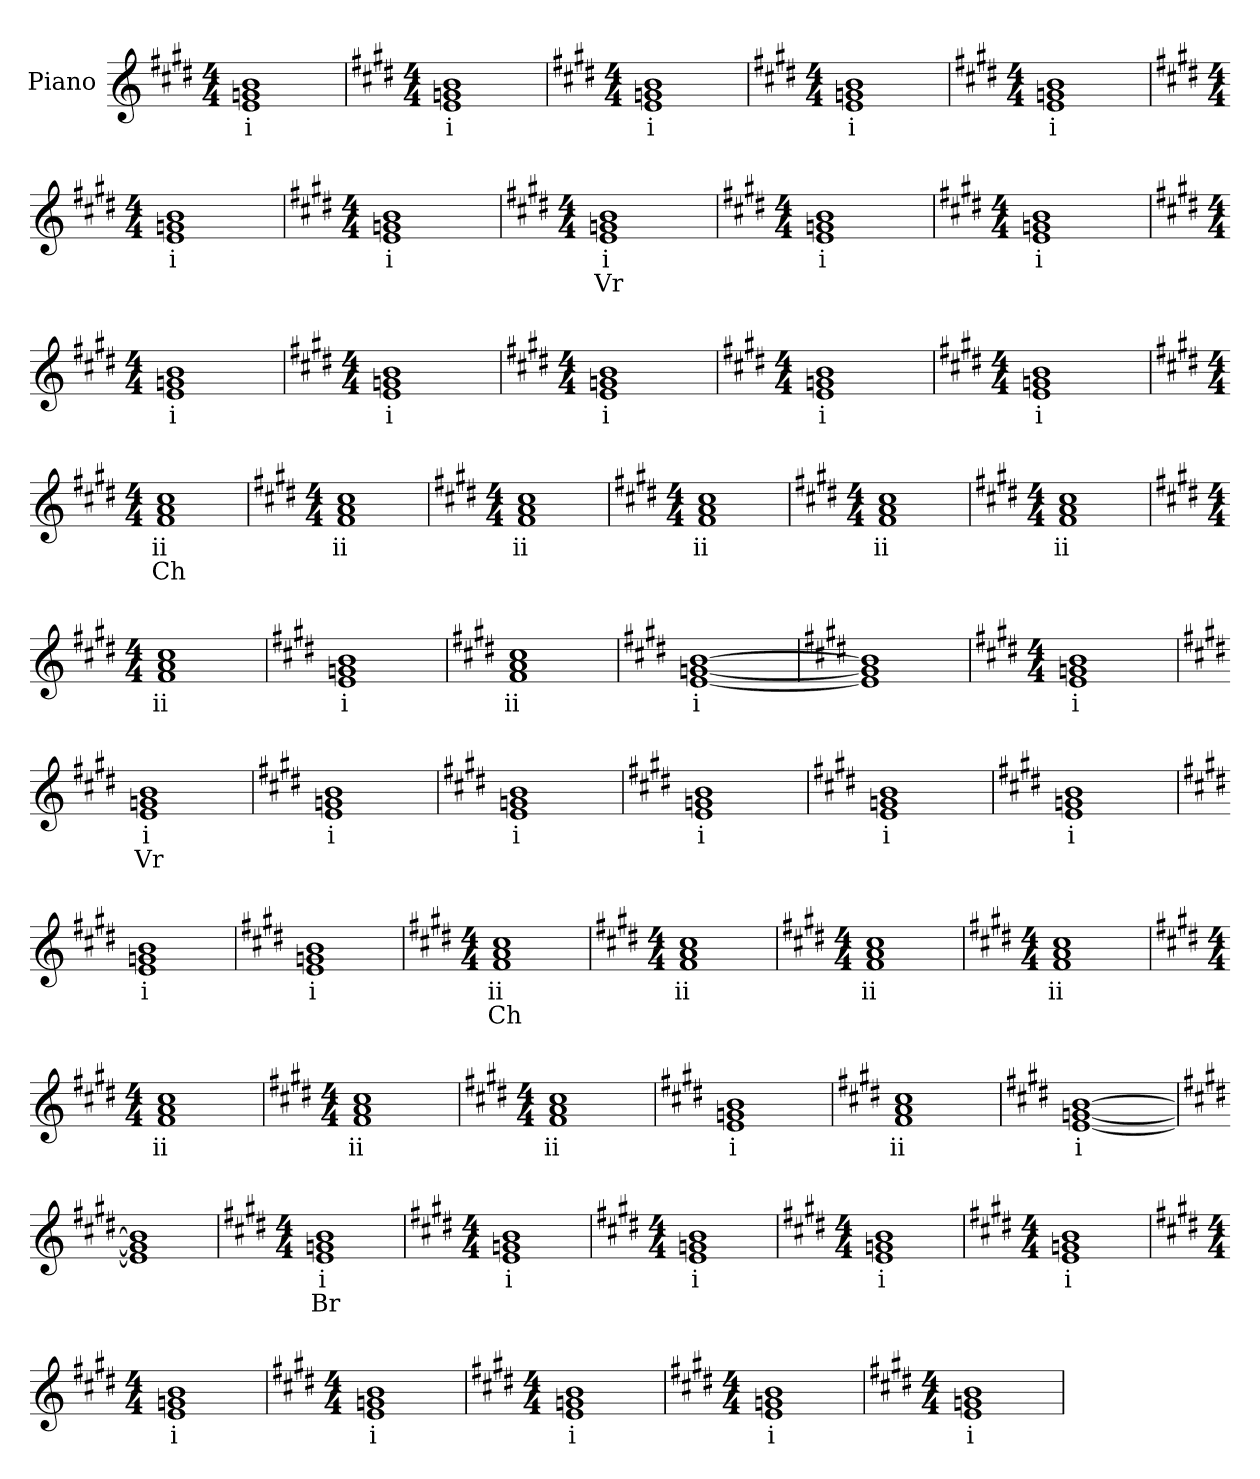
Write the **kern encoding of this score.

**kern	**text	**text
*part1	*part1	*part1
*staff1	*staff1	*staff1
*I"Piano	*	*
*I'Pno	*	*
*k[f#c#g#d#]	*	*
*E:	*	*
*M4/4	*	*
=	=	=
1e 1gn 1b	i	.
=	=	=
*k[f#c#g#d#]	*	*
*E:	*	*
*M4/4	*	*
1e 1gn 1b	i	.
=	=	=
*k[f#c#g#d#]	*	*
*E:	*	*
*M4/4	*	*
1e 1gn 1b	i	.
=	=	=
*k[f#c#g#d#]	*	*
*E:	*	*
*M4/4	*	*
1e 1gn 1b	i	.
=	=	=
*k[f#c#g#d#]	*	*
*E:	*	*
*M4/4	*	*
1e 1gn 1b	i	.
=	=	=
*k[f#c#g#d#]	*	*
*E:	*	*
*M4/4	*	*
1e 1gn 1b	i	.
=	=	=
*k[f#c#g#d#]	*	*
*E:	*	*
*M4/4	*	*
1e 1gn 1b	i	.
=	=	=
*k[f#c#g#d#]	*	*
*E:	*	*
*M4/4	*	*
1e 1gn 1b	i	Vr
=	=	=
*k[f#c#g#d#]	*	*
*E:	*	*
*M4/4	*	*
1e 1gn 1b	i	.
=	=	=
*k[f#c#g#d#]	*	*
*E:	*	*
*M4/4	*	*
1e 1gn 1b	i	.
=	=	=
*k[f#c#g#d#]	*	*
*E:	*	*
*M4/4	*	*
1e 1gn 1b	i	.
=	=	=
*k[f#c#g#d#]	*	*
*E:	*	*
*M4/4	*	*
1e 1gn 1b	i	.
=	=	=
*k[f#c#g#d#]	*	*
*E:	*	*
*M4/4	*	*
1e 1gn 1b	i	.
=	=	=
*k[f#c#g#d#]	*	*
*E:	*	*
*M4/4	*	*
1e 1gn 1b	i	.
=	=	=
*k[f#c#g#d#]	*	*
*E:	*	*
*M4/4	*	*
1e 1gn 1b	i	.
=	=	=
*k[f#c#g#d#]	*	*
*E:	*	*
*M4/4	*	*
1f# 1a 1cc#	ii	Ch
=	=	=
*k[f#c#g#d#]	*	*
*E:	*	*
*M4/4	*	*
1f# 1a 1cc#	ii	.
=	=	=
*k[f#c#g#d#]	*	*
*E:	*	*
*M4/4	*	*
1f# 1a 1cc#	ii	.
=	=	=
*k[f#c#g#d#]	*	*
*E:	*	*
*M4/4	*	*
1f# 1a 1cc#	ii	.
=	=	=
*k[f#c#g#d#]	*	*
*E:	*	*
*M4/4	*	*
1f# 1a 1cc#	ii	.
=	=	=
*k[f#c#g#d#]	*	*
*E:	*	*
*M4/4	*	*
1f# 1a 1cc#	ii	.
=	=	=
*k[f#c#g#d#]	*	*
*E:	*	*
*M4/4	*	*
1f# 1a 1cc#	ii	.
=	=	=
*k[f#c#g#d#]	*	*
*E:	*	*
1e 1gn 1b	i	.
=	=	=
*k[f#c#g#d#]	*	*
*E:	*	*
1f# 1a 1cc#	ii	.
=	=	=
*k[f#c#g#d#]	*	*
*E:	*	*
[1e [1gn [1b	i	.
=	=	=
*k[f#c#g#d#]	*	*
*E:	*	*
1e] 1gn] 1b]	.	.
=	=	=
*k[f#c#g#d#]	*	*
*E:	*	*
*M4/4	*	*
1e 1gn 1b	i	.
=	=	=
*k[f#c#g#d#]	*	*
*E:	*	*
1e 1gn 1b	i	Vr
=	=	=
*k[f#c#g#d#]	*	*
*E:	*	*
1e 1gn 1b	i	.
=	=	=
*k[f#c#g#d#]	*	*
*E:	*	*
1e 1gn 1b	i	.
=	=	=
*k[f#c#g#d#]	*	*
*E:	*	*
1e 1gn 1b	i	.
=	=	=
*k[f#c#g#d#]	*	*
*E:	*	*
1e 1gn 1b	i	.
=	=	=
*k[f#c#g#d#]	*	*
*E:	*	*
1e 1gn 1b	i	.
=	=	=
*k[f#c#g#d#]	*	*
*E:	*	*
1e 1gn 1b	i	.
=	=	=
*k[f#c#g#d#]	*	*
*E:	*	*
1e 1gn 1b	i	.
=	=	=
*k[f#c#g#d#]	*	*
*E:	*	*
*M4/4	*	*
1f# 1a 1cc#	ii	Ch
=	=	=
*k[f#c#g#d#]	*	*
*E:	*	*
*M4/4	*	*
1f# 1a 1cc#	ii	.
=	=	=
*k[f#c#g#d#]	*	*
*E:	*	*
*M4/4	*	*
1f# 1a 1cc#	ii	.
=	=	=
*k[f#c#g#d#]	*	*
*E:	*	*
*M4/4	*	*
1f# 1a 1cc#	ii	.
=	=	=
*k[f#c#g#d#]	*	*
*E:	*	*
*M4/4	*	*
1f# 1a 1cc#	ii	.
=	=	=
*k[f#c#g#d#]	*	*
*E:	*	*
*M4/4	*	*
1f# 1a 1cc#	ii	.
=	=	=
*k[f#c#g#d#]	*	*
*E:	*	*
*M4/4	*	*
1f# 1a 1cc#	ii	.
=	=	=
*k[f#c#g#d#]	*	*
*E:	*	*
1e 1gn 1b	i	.
=	=	=
*k[f#c#g#d#]	*	*
*E:	*	*
1f# 1a 1cc#	ii	.
=	=	=
*k[f#c#g#d#]	*	*
*E:	*	*
[1e [1gn [1b	i	.
=	=	=
*k[f#c#g#d#]	*	*
*E:	*	*
1e] 1gn] 1b]	.	.
=	=	=
*k[f#c#g#d#]	*	*
*E:	*	*
*M4/4	*	*
1e 1gn 1b	i	Br
=	=	=
*k[f#c#g#d#]	*	*
*E:	*	*
*M4/4	*	*
1e 1gn 1b	i	.
=	=	=
*k[f#c#g#d#]	*	*
*E:	*	*
*M4/4	*	*
1e 1gn 1b	i	.
=	=	=
*k[f#c#g#d#]	*	*
*E:	*	*
*M4/4	*	*
1e 1gn 1b	i	.
=	=	=
*k[f#c#g#d#]	*	*
*E:	*	*
*M4/4	*	*
1e 1gn 1b	i	.
=	=	=
*k[f#c#g#d#]	*	*
*E:	*	*
*M4/4	*	*
1e 1gn 1b	i	.
=	=	=
*k[f#c#g#d#]	*	*
*E:	*	*
*M4/4	*	*
1e 1gn 1b	i	.
=	=	=
*k[f#c#g#d#]	*	*
*E:	*	*
*M4/4	*	*
1e 1gn 1b	i	.
=	=	=
*k[f#c#g#d#]	*	*
*E:	*	*
*M4/4	*	*
1e 1gn 1b	i	.
=	=	=
*k[f#c#g#d#]	*	*
*E:	*	*
*M4/4	*	*
1e 1gn 1b	i	.
=	=	=
*-	*-	*-
